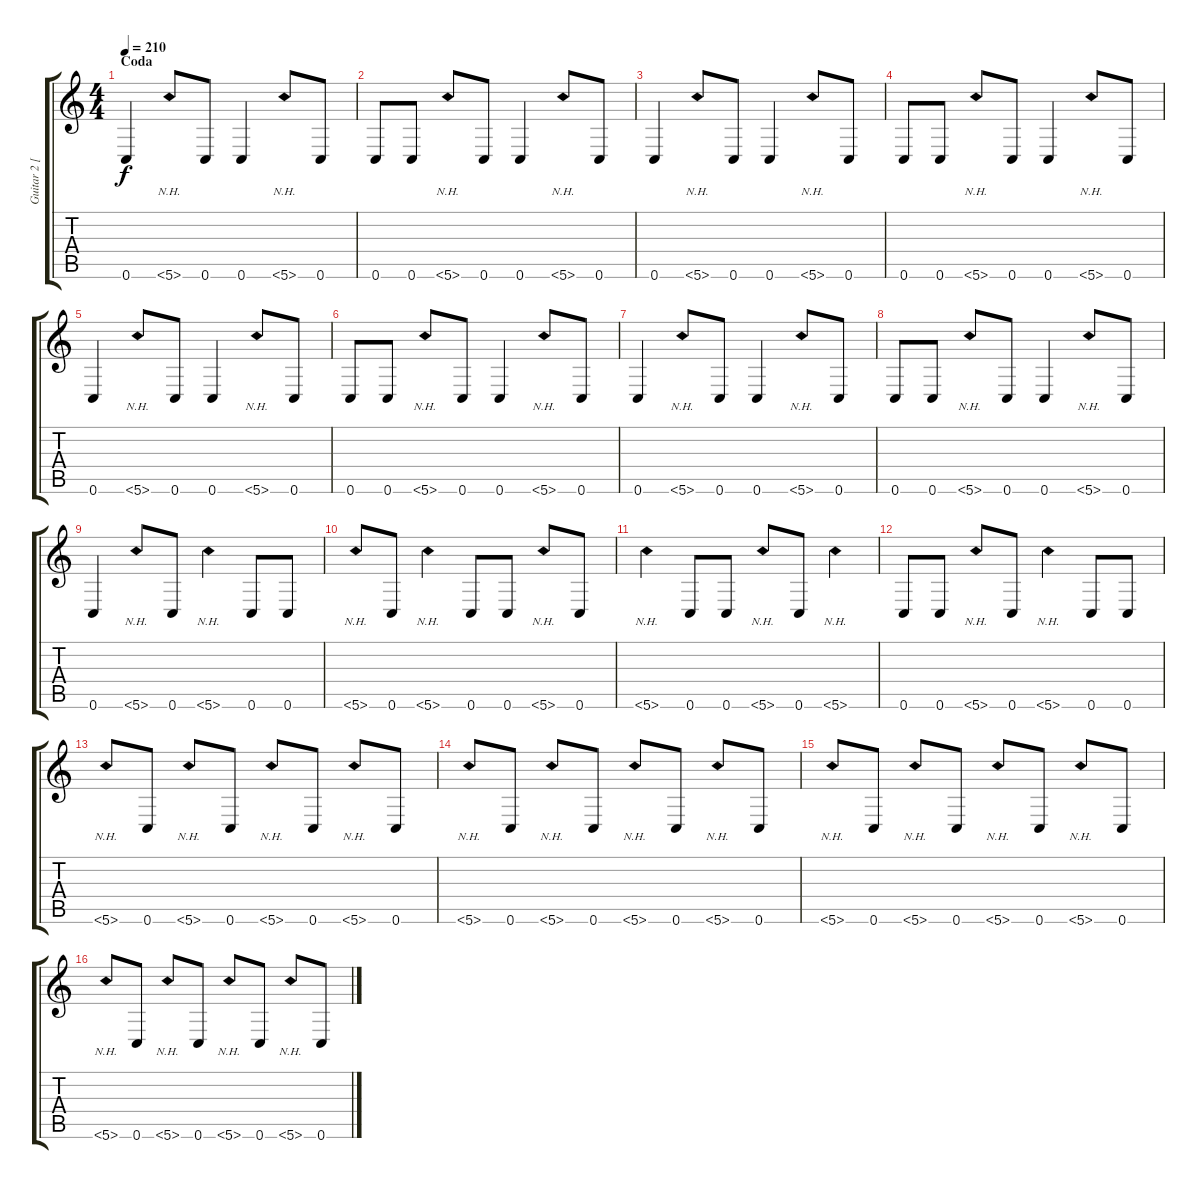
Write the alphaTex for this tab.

\track ("Guitar 2 [Josh Homme]" "Guitar 2 [") {instrument distortionguitar bank 97}
\staff {score tabs}
\tuning (C4 G3 Eb3 Bb2 F2 C2) {hide}
\ts (4 4)
\section ("" "Coda")
\tempo 210
\clef g2
\ks c
0.6.4{dy f} 5.6{nh}.8 0.6.8 0.6.4 5.6{nh}.8 0.6.8 |
0.6.8 0.6.8 5.6{nh}.8 0.6.8 0.6.4 5.6{nh}.8 0.6.8 |
0.6.4 5.6{nh}.8 0.6.8 0.6.4 5.6{nh}.8 0.6.8 |
0.6.8 0.6.8 5.6{nh}.8 0.6.8 0.6.4 5.6{nh}.8 0.6.8 |
0.6.4 5.6{nh}.8 0.6.8 0.6.4 5.6{nh}.8 0.6.8 |
0.6.8 0.6.8 5.6{nh}.8 0.6.8 0.6.4 5.6{nh}.8 0.6.8 |
0.6.4 5.6{nh}.8 0.6.8 0.6.4 5.6{nh}.8 0.6.8 |
0.6.8 0.6.8 5.6{nh}.8 0.6.8 0.6.4 5.6{nh}.8 0.6.8 |
0.6.4 5.6{nh}.8 0.6.8 5.6{nh}.4 0.6.8 0.6.8 |
5.6{nh}.8 0.6.8 5.6{nh}.4 0.6.8 0.6.8 5.6{nh}.8 0.6.8 |
5.6{nh}.4 0.6.8 0.6.8 5.6{nh}.8 0.6.8 5.6{nh}.4 |
0.6.8 0.6.8 5.6{nh}.8 0.6.8 5.6{nh}.4 0.6.8 0.6.8 |
5.6{nh}.8 0.6.8 5.6{nh}.8 0.6.8 5.6{nh}.8 0.6.8 5.6{nh}.8 0.6.8 |
5.6{nh}.8 0.6.8 5.6{nh}.8 0.6.8 5.6{nh}.8 0.6.8 5.6{nh}.8 0.6.8 |
5.6{nh}.8 0.6.8 5.6{nh}.8 0.6.8 5.6{nh}.8 0.6.8 5.6{nh}.8 0.6.8 |
5.6{nh}.8 0.6.8 5.6{nh}.8 0.6.8 5.6{nh}.8 0.6.8 5.6{nh}.8 0.6.8
